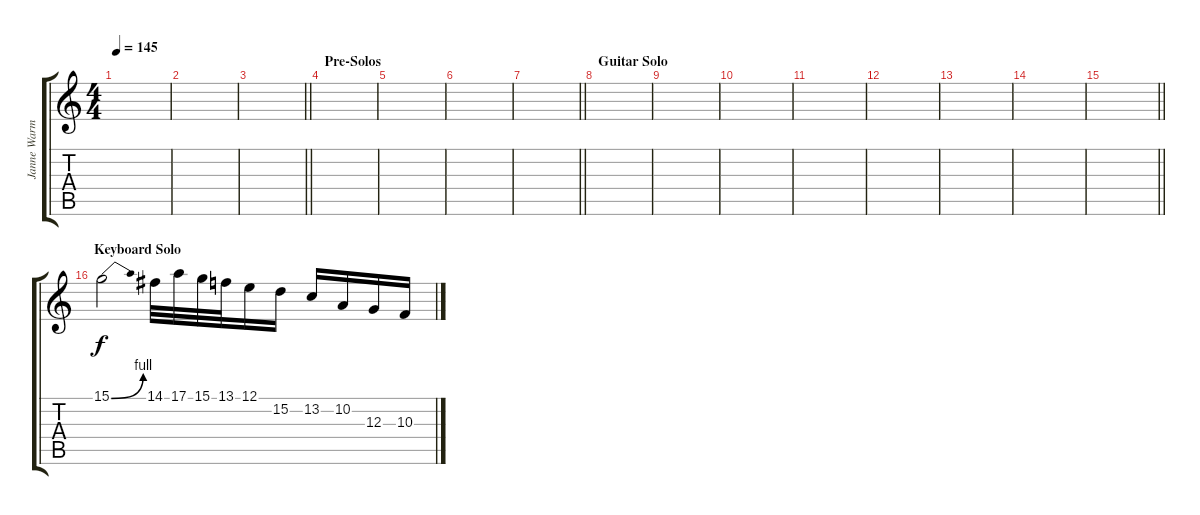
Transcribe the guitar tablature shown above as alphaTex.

\track ("Janne Warman" "Janne Warm") {instrument fx5brightness}
\staff {score tabs}
\tuning (E4 B3 G3 D3 A2 E2) {hide}
\ts (4 4)
\tempo 145
\clef g2
\ks c
|
|
\barLineRight lightlight
|
\section ("" "Pre-Solos")
|
|
|
\barLineRight lightlight
|
\section ("" "Guitar Solo")
|
|
|
|
|
|
|
\barLineRight lightlight
|
\section ("" "Keyboard Solo")
15.1{be (bend 0 0 60 4)}.2{instrument lead1square} 14.1.32 17.1.32 15.1.32 13.1.32 12.1.16 15.2.16 13.2.16 10.2.16 12.3.16 10.3.16
